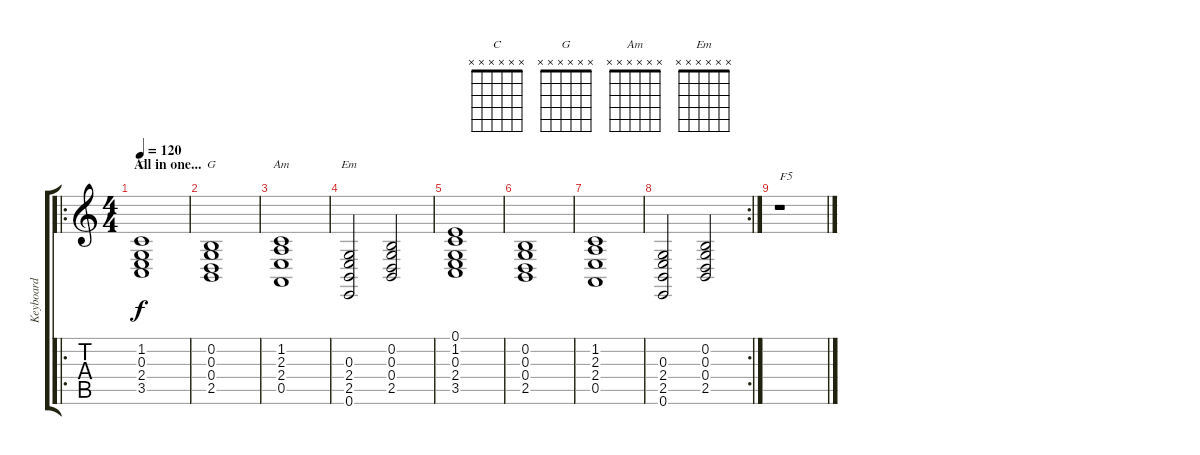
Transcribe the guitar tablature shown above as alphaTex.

\track ("Keyboard" "Keyboard") {instrument stringensemble1}
\staff {score tabs}
\tuning (E4 B3 G3 D3 A2 E2) {hide}
\chord ("C" x x x x x x)
\chord ("G" x x x x x x)
\chord ("Am" x x x x x x)
\chord ("Em" x x x x x x)
\ro
\ts (4 4)
\section ("" "All in one...")
\tempo 120
\clef g2
\ks c
(1.2 0.3 2.4 3.5).1{ch "C" dy f} |
(0.2 0.3 0.4 2.5).1{ch "G"} |
(1.2 2.3 2.4 0.5).1{ch "Am"} |
(0.3 2.4 2.5 0.6).2{ch "Em"} (0.2 0.3 0.4 2.5).2 |
(0.1 1.2 0.3 2.4 3.5).1 |
(0.2 0.3 0.4 2.5).1 |
(1.2 2.3 2.4 0.5).1 |
\rc 2
(0.3 2.4 2.5 0.6).2 (0.2 0.3 0.4 2.5).2 |
r.1{txt "F5"}
